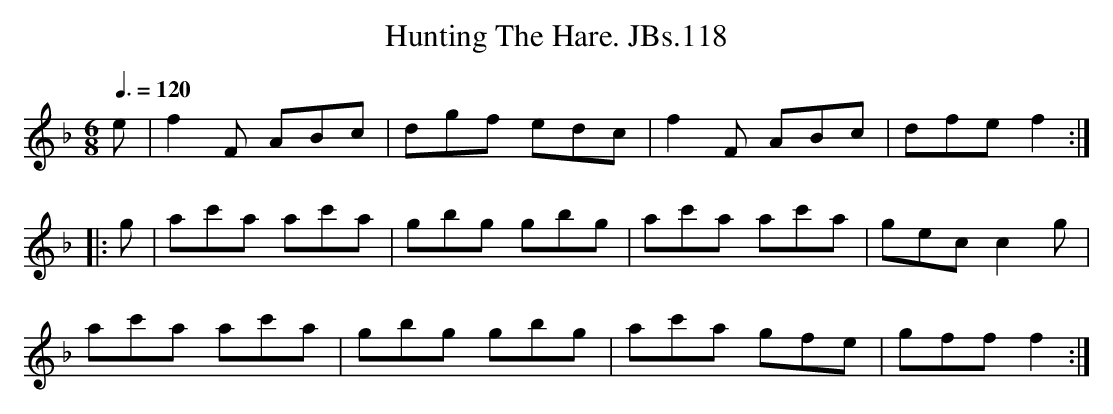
X:1
T:Hunting The Hare. JBs.118
M:6/8
L:1/8
Q:3/8=120
K:F major
e|f2F ABc|dgf edc|f2F ABc|dfe f2:|!
|:g|ac'a ac'a|gbg gbg|ac'a ac'a|gecc2g|!
ac'a ac'a|gbg gbg |ac'a gfe|gff f2:|
